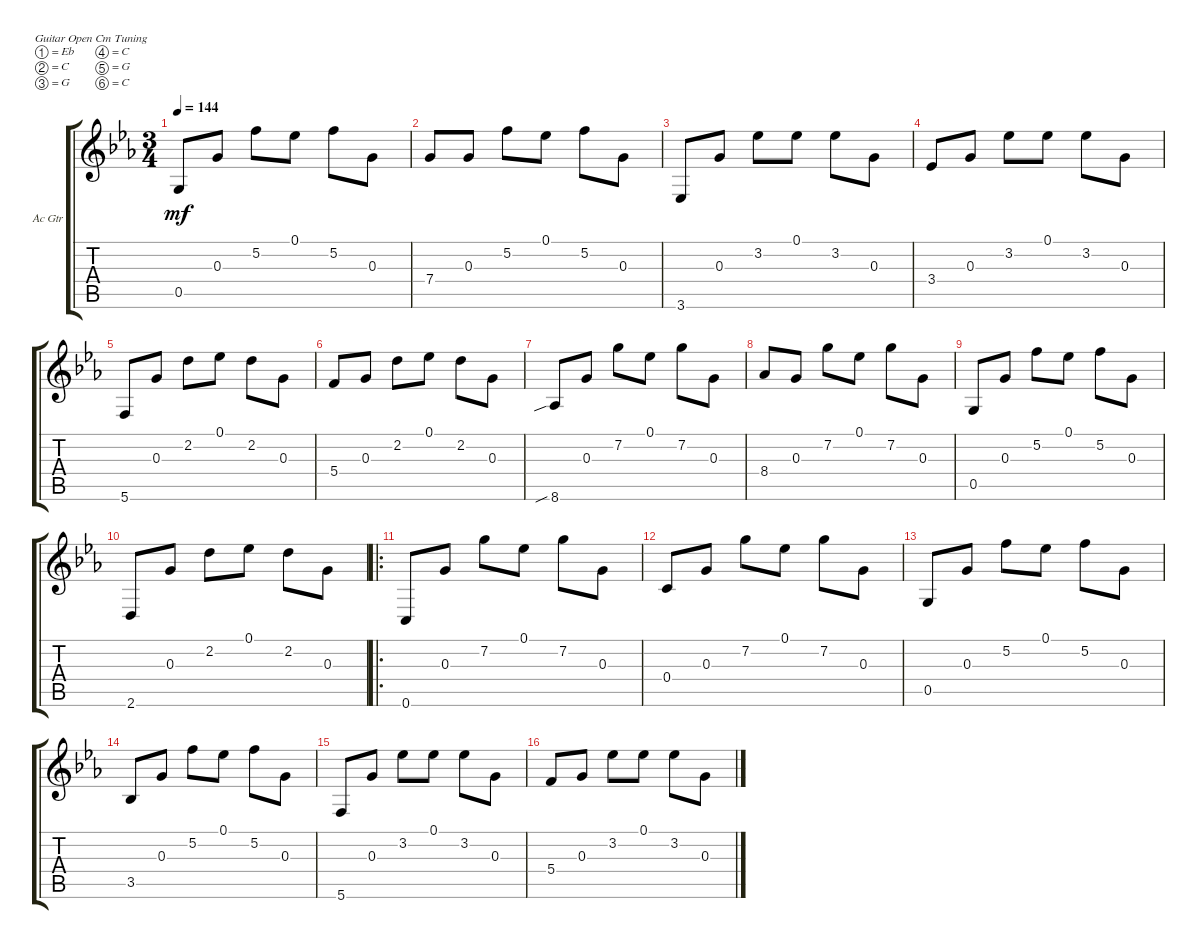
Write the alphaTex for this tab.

\bracketExtendMode groupsimilarinstruments
\firstSystemTrackNameOrientation horizontal
\otherSystemsTrackNameOrientation horizontal
\track ("Acoustic Guitar" "Ac Gtr") {instrument acousticguitarsteel}
\staff {score tabs}
\tuning (Eb4 C4 G3 C3 G2 C2)
\ts (3 4)
\tempo 144
\clef g2
\ks cminor
0.5.8{dy mf} 0.3.8 5.2.8 0.1.8 5.2.8 0.3.8 |
7.4.8 0.3.8 5.2.8 0.1.8 5.2.8 0.3.8 |
3.6.8 0.3.8 3.2.8 0.1.8 3.2.8 0.3.8 |
3.4.8 0.3.8 3.2.8 0.1.8 3.2.8 0.3.8 |
5.6.8 0.3.8 2.2.8 0.1.8 2.2.8 0.3.8 |
5.4.8 0.3.8 2.2.8 0.1.8 2.2.8 0.3.8 |
8.6{sib}.8 0.3.8 7.2.8 0.1.8 7.2.8 0.3.8 |
8.4.8 0.3.8 7.2.8 0.1.8 7.2.8 0.3.8 |
0.5.8 0.3.8 5.2.8 0.1.8 5.2.8 0.3.8 |
2.6.8 0.3.8 2.2.8 0.1.8 2.2.8 0.3.8 |
\ro
0.6.8 0.3.8 7.2.8 0.1.8 7.2.8 0.3.8 |
0.4.8 0.3.8 7.2.8 0.1.8 7.2.8 0.3.8 |
0.5.8 0.3.8 5.2.8 0.1.8 5.2.8 0.3.8 |
3.5.8 0.3.8 5.2.8 0.1.8 5.2.8 0.3.8 |
5.6.8 0.3.8 3.2.8 0.1.8 3.2.8 0.3.8 |
5.4.8 0.3.8 3.2.8 0.1.8 3.2.8 0.3.8
